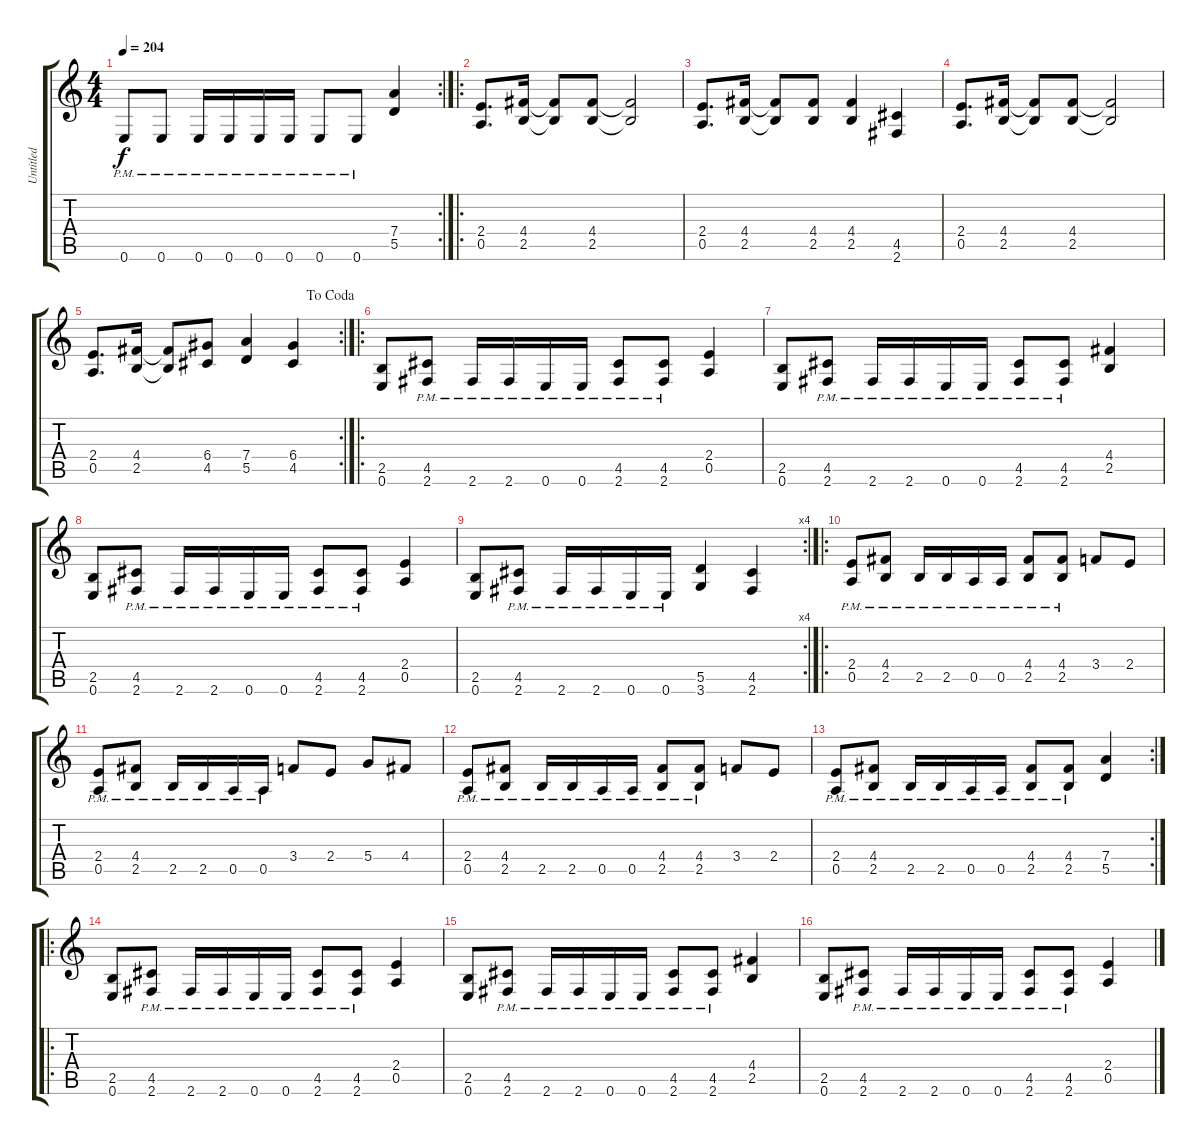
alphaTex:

\track ("Untitled" "Untitled") {instrument distortionguitar}
\staff {score tabs}
\tuning (E4 B3 G3 D3 A2 E2) {hide}
\rc 2
\ts (4 4)
\tempo 204
\clef g2
\ks c
0.6{pm}.8{dy f} 0.6{pm}.8 0.6{pm}.16 0.6{pm}.16 0.6{pm}.16 0.6{pm}.16 0.6{pm}.8 0.6{pm}.8 (7.4 5.5).4 |
\ro
(2.4 0.5).8{d} (4.4 2.5).16 (4.4{t} 2.5{t}).8 (4.4 2.5).8 (4.4{t} 2.5{t}).2 |
(2.4 0.5).8{d} (4.4 2.5).16 (4.4{t} 2.5{t}).8 (4.4 2.5).8 (4.4 2.5).4 (4.5 2.6).4 |
(2.4 0.5).8{d} (4.4 2.5).16 (4.4{t} 2.5{t}).8 (4.4 2.5).8 (4.4{t} 2.5{t}).2 |
\rc 2
\jump dacoda
(2.4 0.5).8{d} (4.4 2.5).16 (4.4{t} 2.5{t}).8 (6.4 4.5).8 (7.4 5.5).4 (6.4 4.5).4 |
\ro
(2.5 0.6).8 (4.5{pm} 2.6{pm}).8 2.6{pm}.16 2.6{pm}.16 0.6{pm}.16 0.6{pm}.16 (4.5{pm} 2.6{pm}).8 (4.5{pm} 2.6{pm}).8 (2.4 0.5).4 |
(2.5 0.6).8 (4.5{pm} 2.6{pm}).8 2.6{pm}.16 2.6{pm}.16 0.6{pm}.16 0.6{pm}.16 (4.5{pm} 2.6{pm}).8 (4.5{pm} 2.6{pm}).8 (4.4 2.5).4 |
(2.5 0.6).8 (4.5{pm} 2.6{pm}).8 2.6{pm}.16 2.6{pm}.16 0.6{pm}.16 0.6{pm}.16 (4.5{pm} 2.6{pm}).8 (4.5{pm} 2.6{pm}).8 (2.4 0.5).4 |
\rc 4
(2.5 0.6).8 (4.5{pm} 2.6{pm}).8 2.6{pm}.16 2.6{pm}.16 0.6{pm}.16 0.6{pm}.16 (5.5 3.6).4 (4.5 2.6).4 |
\ro
(2.4{pm} 0.5{pm}).8 (4.4{pm} 2.5{pm}).8 2.5{pm}.16 2.5{pm}.16 0.5{pm}.16 0.5{pm}.16 (4.4{pm} 2.5{pm}).8 (4.4{pm} 2.5{pm}).8 3.4.8 2.4.8 |
(2.4{pm} 0.5{pm}).8 (4.4{pm} 2.5{pm}).8 2.5{pm}.16 2.5{pm}.16 0.5{pm}.16 0.5{pm}.16 3.4.8 2.4.8 5.4.8 4.4.8 |
(2.4{pm} 0.5{pm}).8 (4.4{pm} 2.5{pm}).8 2.5{pm}.16 2.5{pm}.16 0.5{pm}.16 0.5{pm}.16 (4.4{pm} 2.5{pm}).8 (4.4{pm} 2.5{pm}).8 3.4.8 2.4.8 |
\rc 2
(2.4{pm} 0.5{pm}).8 (4.4{pm} 2.5{pm}).8 2.5{pm}.16 2.5{pm}.16 0.5{pm}.16 0.5{pm}.16 (4.4{pm} 2.5{pm}).8 (4.4{pm} 2.5{pm}).8 (7.4 5.5).4 |
\ro
(2.5 0.6).8 (4.5{pm} 2.6{pm}).8 2.6{pm}.16 2.6{pm}.16 0.6{pm}.16 0.6{pm}.16 (4.5{pm} 2.6{pm}).8 (4.5{pm} 2.6{pm}).8 (2.4 0.5).4 |
(2.5 0.6).8 (4.5{pm} 2.6{pm}).8 2.6{pm}.16 2.6{pm}.16 0.6{pm}.16 0.6{pm}.16 (4.5{pm} 2.6{pm}).8 (4.5{pm} 2.6{pm}).8 (4.4 2.5).4 |
(2.5 0.6).8 (4.5{pm} 2.6{pm}).8 2.6{pm}.16 2.6{pm}.16 0.6{pm}.16 0.6{pm}.16 (4.5{pm} 2.6{pm}).8 (4.5{pm} 2.6{pm}).8 (2.4 0.5).4
